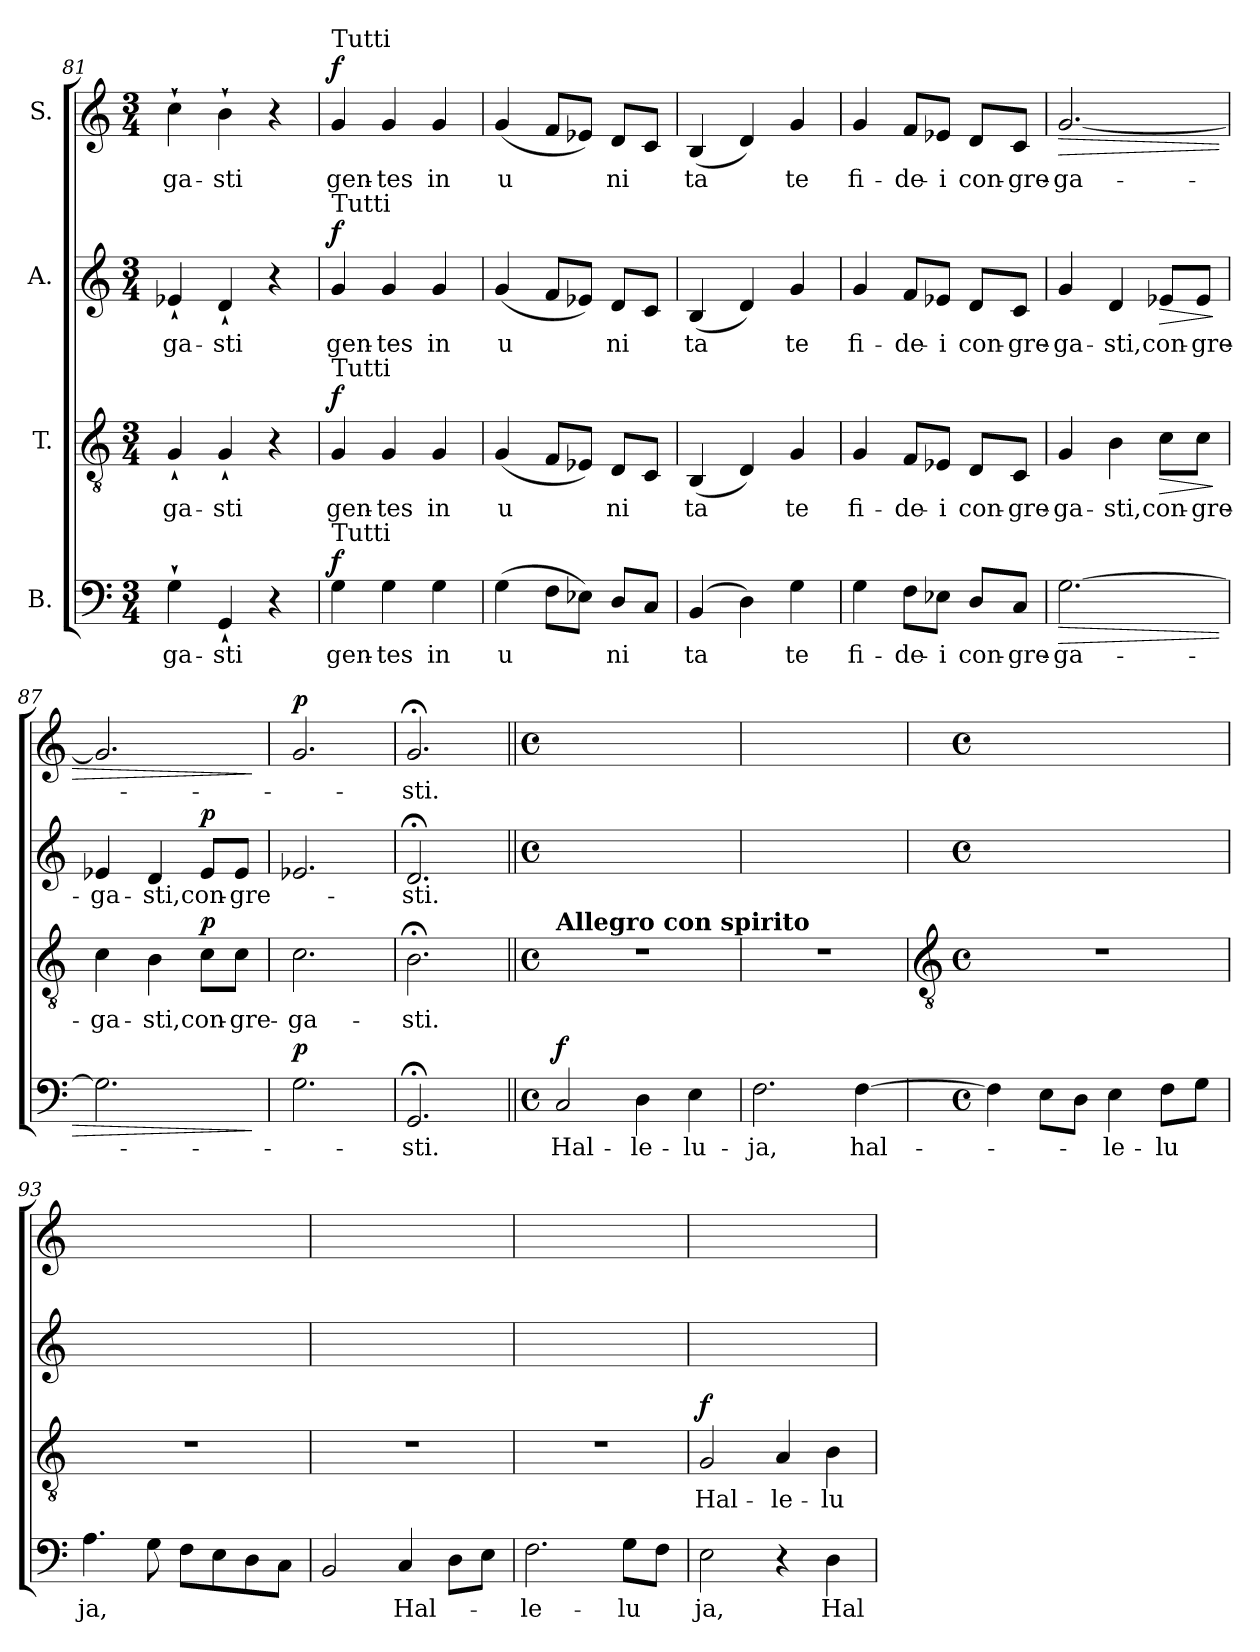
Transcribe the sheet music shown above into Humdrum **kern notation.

**kern	**text	**dynam	**kern	**text	**dynam	**kern	**text	**dynam	**kern	**text	**dynam
*part4	*part4	*part4	*part3	*part3	*part3	*part2	*part2	*part2	*part1	*part1	*part1
*staff4	*staff4	*staff4	*staff3	*staff3	*staff3	*staff2	*staff2	*staff2	*staff1	*staff1	*staff1
*I"B.	*	*	*I"T.	*	*	*I"A.	*	*	*I"S.	*	*
*clefF4	*	*	*clefGv2	*	*	*clefG2	*	*	*clefG2	*	*
*k[]	*	*	*k[]	*	*	*k[]	*	*	*k[]	*	*
*M3/4	*	*	*M3/4	*	*	*M3/4	*	*	*M3/4	*	*
=81	=81	=81	=81	=81	=81	=81	=81	=81	=81	=81	=81
!	!LO:LY:b	!	!	!LO:LY:b	!	!	!LO:LY:b	!	!	!LO:LY:b	!
4G`\	ga-	.	4G`/	-ga-	.	4e-X`/	ga-	.	4cc`\	ga-	.
!	!LO:LY:b	!	!	!LO:LY:b	!	!	!LO:LY:b	!	!	!LO:LY:b	!
4GG`/	-sti	.	4G`/	-sti	.	4d`/	-sti	.	4b`\	-sti	.
4r	.	.	4r	.	.	4r	.	.	4r	.	.
=82	=82	=82	=82	=82	=82	=82	=82	=82	=82	=82	=82
!	!	!	!	!	!	!	!	!	!LO:TX:a:t=Tutti	!	!
!	!	!	!	!	!	!LO:TX:a:t=Tutti	!	!	!	!	!
!	!	!	!LO:TX:a:t=Tutti	!	!	!	!	!	!	!	!
!LO:TX:a:t=Tutti	!	!	!	!	!	!	!	!	!	!	!
!	!LO:LY:b	!LO:DY:b	!	!LO:LY:b	!LO:DY:b	!	!LO:LY:b	!LO:DY:b	!	!LO:LY:b	!LO:DY:b
4G\	gen-	f	4G/	gen-	f	4g/	gen-	f	4g/	gen-	f
!	!LO:LY:b	!	!	!LO:LY:b	!	!	!LO:LY:b	!	!	!LO:LY:b	!
4G\	-tes	.	4G/	-tes	.	4g/	-tes	.	4g/	-tes	.
!	!LO:LY:b	!	!	!LO:LY:b	!	!	!LO:LY:b	!	!	!LO:LY:b	!
4G\	in	.	4G/	in	.	4g/	in	.	4g/	in	.
=83	=83	=83	=83	=83	=83	=83	=83	=83	=83	=83	=83
!	!LO:LY:b	!	!	!LO:LY:b	!	!	!LO:LY:b	!	!	!LO:LY:b	!
(>4G\	u	.	(<4G/	u	.	(<4g/	u	.	(<4g/	u	.
8F\L	.	.	8F/L	.	.	8f/L	.	.	8f/L	.	.
8E-X\J)	.	.	8E-X/J)	.	.	8e-X/J)	.	.	8e-X/J)	.	.
!	!LO:LY:b	!	!	!LO:LY:b	!	!	!LO:LY:b	!	!	!LO:LY:b	!
8D/L	ni	.	8D/L	ni	.	8d/L	ni	.	8d/L	ni	.
8C/J	.	.	8C/J	.	.	8c/J	.	.	8c/J	.	.
=84	=84	=84	=84	=84	=84	=84	=84	=84	=84	=84	=84
!	!LO:LY:b	!	!	!LO:LY:b	!	!	!LO:LY:b	!	!	!LO:LY:b	!
(<4BB/	ta	.	(<4BB/	ta	.	(<4B/	ta	.	(<4B/	ta	.
4D\)	.	.	4D/)	.	.	4d/)	.	.	4d/)	.	.
!	!LO:LY:b	!	!	!LO:LY:b	!	!	!LO:LY:b	!	!	!LO:LY:b	!
4G\	te	.	4G/	te	.	4g/	te	.	4g/	te	.
!!LO:PB:g=z
=85	=85	=85	=85	=85	=85	=85	=85	=85	=85	=85	=85
!	!LO:LY:b	!	!	!LO:LY:b	!	!	!LO:LY:b	!	!	!LO:LY:b	!
4G\	fi-	.	4G/	fi-	.	4g/	fi-	.	4g/	fi-	.
!	!LO:LY:b	!	!	!LO:LY:b	!	!	!LO:LY:b	!	!	!LO:LY:b	!
8F\L	-de-	.	8F/L	-de-	.	8f/L	-de-	.	8f/L	-de-	.
!	!LO:LY:b	!	!	!LO:LY:b	!	!	!LO:LY:b	!	!	!LO:LY:b	!
8E-X\J	-i	.	8E-X/J	-i	.	8e-X/J	-i	.	8e-X/J	-i	.
!	!LO:LY:b	!	!	!LO:LY:b	!	!	!LO:LY:b	!	!	!LO:LY:b	!
8D/L	con-	.	8D/L	con-	.	8d/L	con-	.	8d/L	con-	.
!	!LO:LY:b	!	!	!LO:LY:b	!	!	!LO:LY:b	!	!	!LO:LY:b	!
8C/J	-gre-	.	8C/J	-gre-	.	8c/J	-gre-	.	8c/J	-gre-	.
=86	=86	=86	=86	=86	=86	=86	=86	=86	=86	=86	=86
!	!LO:LY:b	!LO:HP:b	!	!LO:LY:b	!	!	!LO:LY:b	!	!	!LO:LY:b	!LO:HP:b
[2.G\	-ga-	>	4G/	-ga-	.	4g/	-ga-	.	[2.g/	-ga-	>
!	!	!	!	!LO:LY:b	!	!	!LO:LY:b	!	!	!	!
.	.	.	4B\	-sti,	.	4d/	-sti,	.	.	.	.
!	!	!	!	!LO:LY:b	!LO:HP:b	!	!LO:LY:b	!LO:HP:b	!	!	!
.	.	.	8c\L	con-	>	8e-X/L	con-	>	.	.	.
!	!	!	!	!LO:LY:b	!	!	!LO:LY:b	!	!	!	!
.	.	.	8c\J	-gre-	.	8e-/J	-gre-	.	.	.	.
.	.	.	.	.	]	.	.	]	.	.	.
=87	=87	=87	=87	=87	=87	=87	=87	=87	=87	=87	=87
!	!	!	!	!LO:LY:b	!	!	!LO:LY:b	!	!	!	!
2.G\]	.	.	4c\	-ga-	.	4e-X/	-ga-	.	2.g/]	.	.
!	!	!	!	!LO:LY:b	!	!	!LO:LY:b	!	!	!	!
.	.	.	4B\	-sti,	.	4d/	-sti,	.	.	.	.
!	!	!	!	!LO:LY:b	!LO:DY:b	!	!LO:LY:b	!LO:DY:b	!	!	!
.	.	.	8c\L	con-	p	8e-/L	con-	p	.	.	.
!	!	!	!	!LO:LY:b	!	!	!LO:LY:b	!	!	!	!
.	.	.	8c\J	-gre-	.	8e-/J	-gre-	.	.	.	.
.	.	]	.	.	.	.	.	.	.	.	]
=88	=88	=88	=88	=88	=88	=88	=88	=88	=88	=88	=88
!	!	!LO:DY:b	!	!LO:LY:b	!	!	!	!	!	!	!LO:DY:b
2.G\	.	p	2.c\	-ga-	.	2.e-X/	.	.	2.g/	.	p
=89	=89	=89	=89	=89	=89	=89	=89	=89	=89	=89	=89
!	!LO:LY:b	!	!	!LO:LY:b	!	!	!LO:LY:b	!	!	!LO:LY:b	!
2.GG;</	-sti.	.	2.B;<\	-sti.	.	2.d;</	-sti.	.	2.g;</	-sti.	.
=90||	=90||	=90||	=90||	=90||	=90||	=90||	=90||	=90||	=90||	=90||	=90||
*M4/4	*	*	*M4/4	*	*	*M4/4	*	*	*M4/4	*	*
*met(c)	*	*	*met(c)	*	*	*met(c)	*	*	*met(c)	*	*
!	!	!	!LO:TX:a:B:t=Allegro con spirito	!	!	!	!	!	!	!	!
!	!LO:LY:b	!LO:DY:b	!	!	!	!	!	!	!	!	!
2C/	Hal-	f	1r	.	.	1ryy	.	.	1ryy	.	.
!	!LO:LY:b	!	!	!	!	!	!	!	!	!	!
4D\	-le-	.	.	.	.	.	.	.	.	.	.
!	!LO:LY:b	!	!	!	!	!	!	!	!	!	!
4E\	-lu-	.	.	.	.	.	.	.	.	.	.
=91	=91	=91	=91	=91	=91	=91	=91	=91	=91	=91	=91
!	!LO:LY:b	!	!	!	!	!	!	!	!	!	!
2.F\	-ja,	.	1r	.	.	1ryy	.	.	1ryy	.	.
!	!LO:LY:b	!	!	!	!	!	!	!	!	!	!
[4F\	hal-	.	.	.	.	.	.	.	.	.	.
!!LO:LB:g=z
=92	=92	=92	=92	=92	=92	=92	=92	=92	=92	=92	=92
*	*	*	*clefGv2	*	*	*	*	*	*	*	*
*M4/4	*	*	*M4/4	*	*	*M4/4	*	*	*M4/4	*	*
*met(c)	*	*	*met(c)	*	*	*met(c)	*	*	*met(c)	*	*
4F\]	.	.	1r	.	.	1ryy	.	.	1ryy	.	.
8E\L	.	.	.	.	.	.	.	.	.	.	.
8D\J	.	.	.	.	.	.	.	.	.	.	.
!	!LO:LY:b	!	!	!	!	!	!	!	!	!	!
4E\	-le-	.	.	.	.	.	.	.	.	.	.
!	!LO:LY:b	!	!	!	!	!	!	!	!	!	!
8F\L	-lu	.	.	.	.	.	.	.	.	.	.
8G\J	.	.	.	.	.	.	.	.	.	.	.
=93	=93	=93	=93	=93	=93	=93	=93	=93	=93	=93	=93
!	!LO:LY:b	!	!	!	!	!	!	!	!	!	!
4.A\	ja,	.	1r	.	.	1ryy	.	.	1ryy	.	.
8G\	.	.	.	.	.	.	.	.	.	.	.
8F\L	.	.	.	.	.	.	.	.	.	.	.
8E\	.	.	.	.	.	.	.	.	.	.	.
8D\	.	.	.	.	.	.	.	.	.	.	.
8C\J	.	.	.	.	.	.	.	.	.	.	.
=94	=94	=94	=94	=94	=94	=94	=94	=94	=94	=94	=94
2BB/	.	.	1r	.	.	1ryy	.	.	1ryy	.	.
!	!LO:LY:b	!	!	!	!	!	!	!	!	!	!
4C/	Hal-	.	.	.	.	.	.	.	.	.	.
8D\L	.	.	.	.	.	.	.	.	.	.	.
8E\J	.	.	.	.	.	.	.	.	.	.	.
=95	=95	=95	=95	=95	=95	=95	=95	=95	=95	=95	=95
!	!LO:LY:b	!	!	!	!	!	!	!	!	!	!
2.F\	-le-	.	1r	.	.	1ryy	.	.	1ryy	.	.
!	!LO:LY:b	!	!	!	!	!	!	!	!	!	!
8G\L	-lu	.	.	.	.	.	.	.	.	.	.
8F\J	.	.	.	.	.	.	.	.	.	.	.
=96	=96	=96	=96	=96	=96	=96	=96	=96	=96	=96	=96
!	!LO:LY:b	!	!	!LO:LY:b	!LO:DY:b	!	!	!	!	!	!
2E\	ja,	.	2G/	Hal-	f	1ryy	.	.	1ryy	.	.
!	!	!	!	!LO:LY:b	!	!	!	!	!	!	!
4r	.	.	4A/	-le-	.	.	.	.	.	.	.
!	!LO:LY:b	!	!	!LO:LY:b	!	!	!	!	!	!	!
4D\	Hal-	.	4B\	-lu-	.	.	.	.	.	.	.
=	=	=	=	=	=	=	=	=	=	=	=
*-	*-	*-	*-	*-	*-	*-	*-	*-	*-	*-	*-
